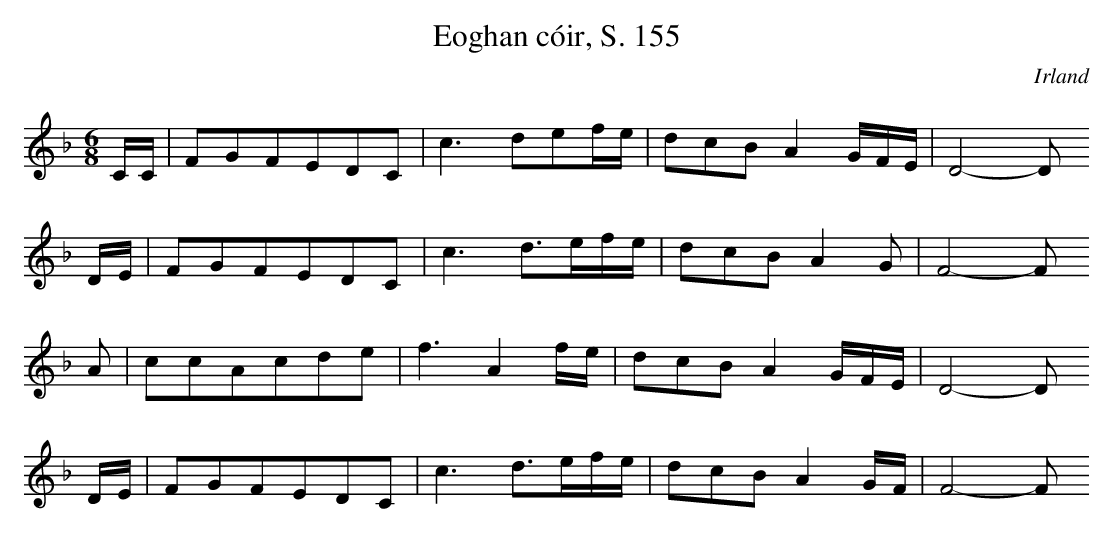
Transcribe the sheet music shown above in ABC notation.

X:1
T: Eoghan cóir, S. 155
O: Irland
M: 6/8
L: 1/16
K: F
CC | F2G2F2E2D2C2 | c6d2e2fe | d2c2B2A4GFE | D8-D2
DE | F2G2F2E2D2C2 | c6d3efe | d2c2B2A4G2 | F8-F2
A2 | c2c2A2c2d2e2 | f6A4fe | d2c2B2A4GFE | D8-D2
DE | F2G2F2E2D2C2 | c6d3efe | d2c2B2A4GF | F8-F2
